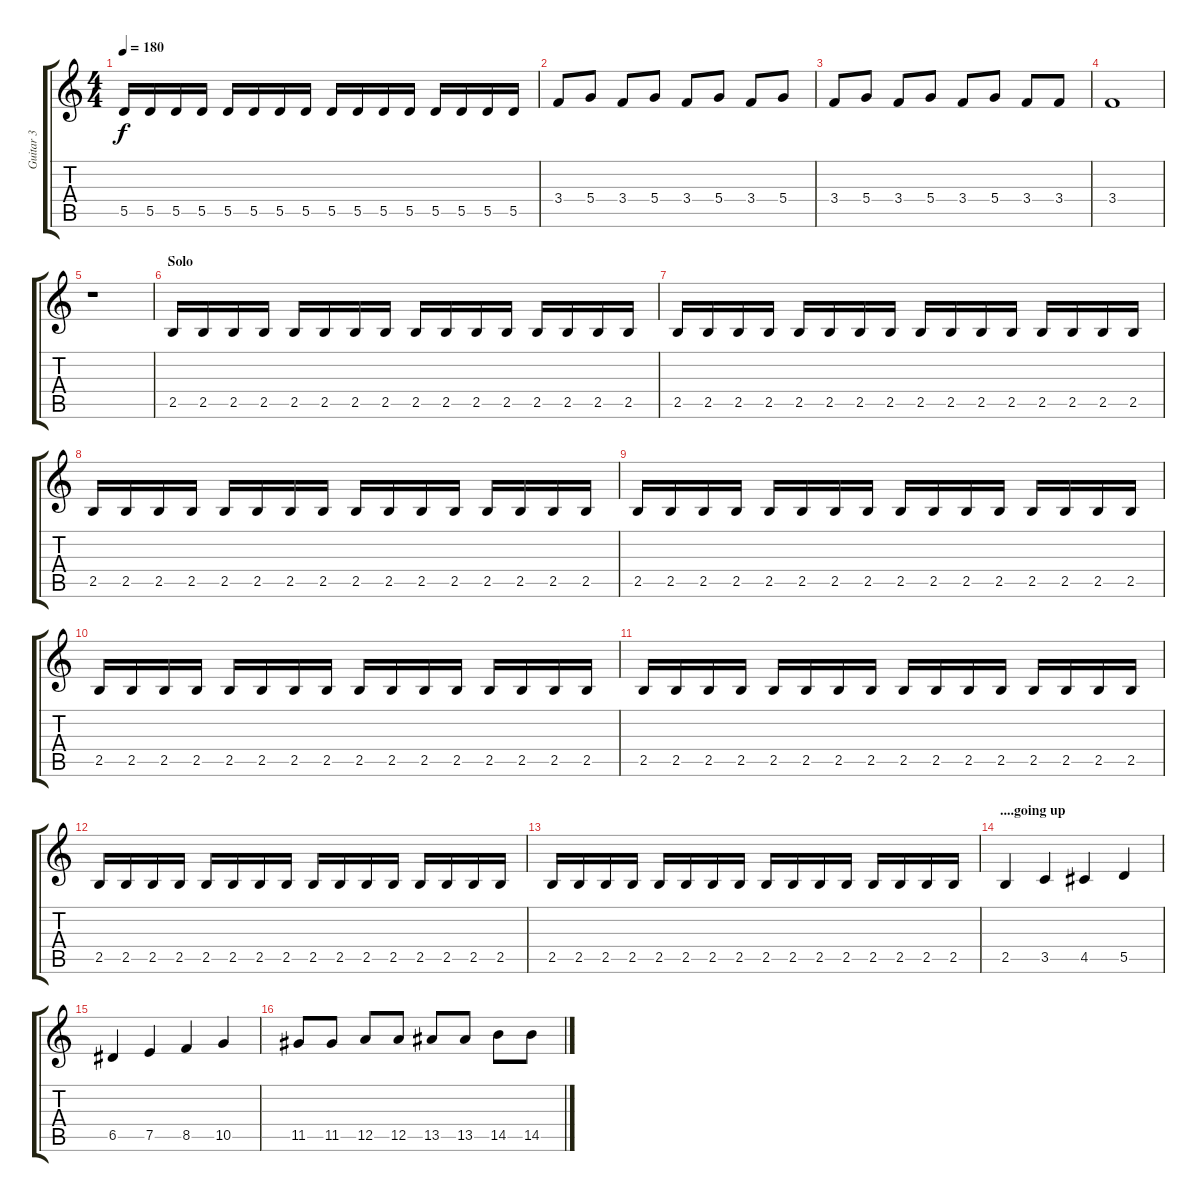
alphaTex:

\track ("Guitar 3" "Guitar 3") {instrument overdrivenguitar}
\staff {score tabs}
\tuning (E4 B3 G3 D3 A2 E2) {hide}
\ts (4 4)
\tempo 180
\clef g2
\ks c
5.5.16{dy f} 5.5.16 5.5.16 5.5.16 5.5.16 5.5.16 5.5.16 5.5.16 5.5.16 5.5.16 5.5.16 5.5.16 5.5.16 5.5.16 5.5.16 5.5.16 |
3.4.8 5.4.8 3.4.8 5.4.8 3.4.8 5.4.8 3.4.8 5.4.8 |
3.4.8 5.4.8 3.4.8 5.4.8 3.4.8 5.4.8 3.4.8 3.4.8 |
3.4.1{volume 2} |
r.1{volume 13} |
\section ("" "Solo")
2.5.16 2.5.16 2.5.16 2.5.16 2.5.16 2.5.16 2.5.16 2.5.16 2.5.16 2.5.16 2.5.16 2.5.16 2.5.16 2.5.16 2.5.16 2.5.16 |
2.5.16 2.5.16 2.5.16 2.5.16 2.5.16 2.5.16 2.5.16 2.5.16 2.5.16 2.5.16 2.5.16 2.5.16 2.5.16 2.5.16 2.5.16 2.5.16 |
2.5.16 2.5.16 2.5.16 2.5.16 2.5.16 2.5.16 2.5.16 2.5.16 2.5.16 2.5.16 2.5.16 2.5.16 2.5.16 2.5.16 2.5.16 2.5.16 |
2.5.16 2.5.16 2.5.16 2.5.16 2.5.16 2.5.16 2.5.16 2.5.16 2.5.16 2.5.16 2.5.16 2.5.16 2.5.16 2.5.16 2.5.16 2.5.16 |
2.5.16 2.5.16 2.5.16 2.5.16 2.5.16 2.5.16 2.5.16 2.5.16 2.5.16 2.5.16 2.5.16 2.5.16 2.5.16 2.5.16 2.5.16 2.5.16 |
2.5.16 2.5.16 2.5.16 2.5.16 2.5.16 2.5.16 2.5.16 2.5.16 2.5.16 2.5.16 2.5.16 2.5.16 2.5.16 2.5.16 2.5.16 2.5.16 |
2.5.16 2.5.16 2.5.16 2.5.16 2.5.16 2.5.16 2.5.16 2.5.16 2.5.16 2.5.16 2.5.16 2.5.16 2.5.16 2.5.16 2.5.16 2.5.16 |
2.5.16 2.5.16 2.5.16 2.5.16 2.5.16 2.5.16 2.5.16 2.5.16 2.5.16 2.5.16 2.5.16 2.5.16 2.5.16 2.5.16 2.5.16 2.5.16 |
\section ("" "....going up")
2.5.4 3.5.4 4.5.4 5.5.4 |
6.5.4 7.5.4 8.5.4 10.5.4 |
11.5.8 11.5.8 12.5.8 12.5.8 13.5.8 13.5.8 14.5.8 14.5.8
